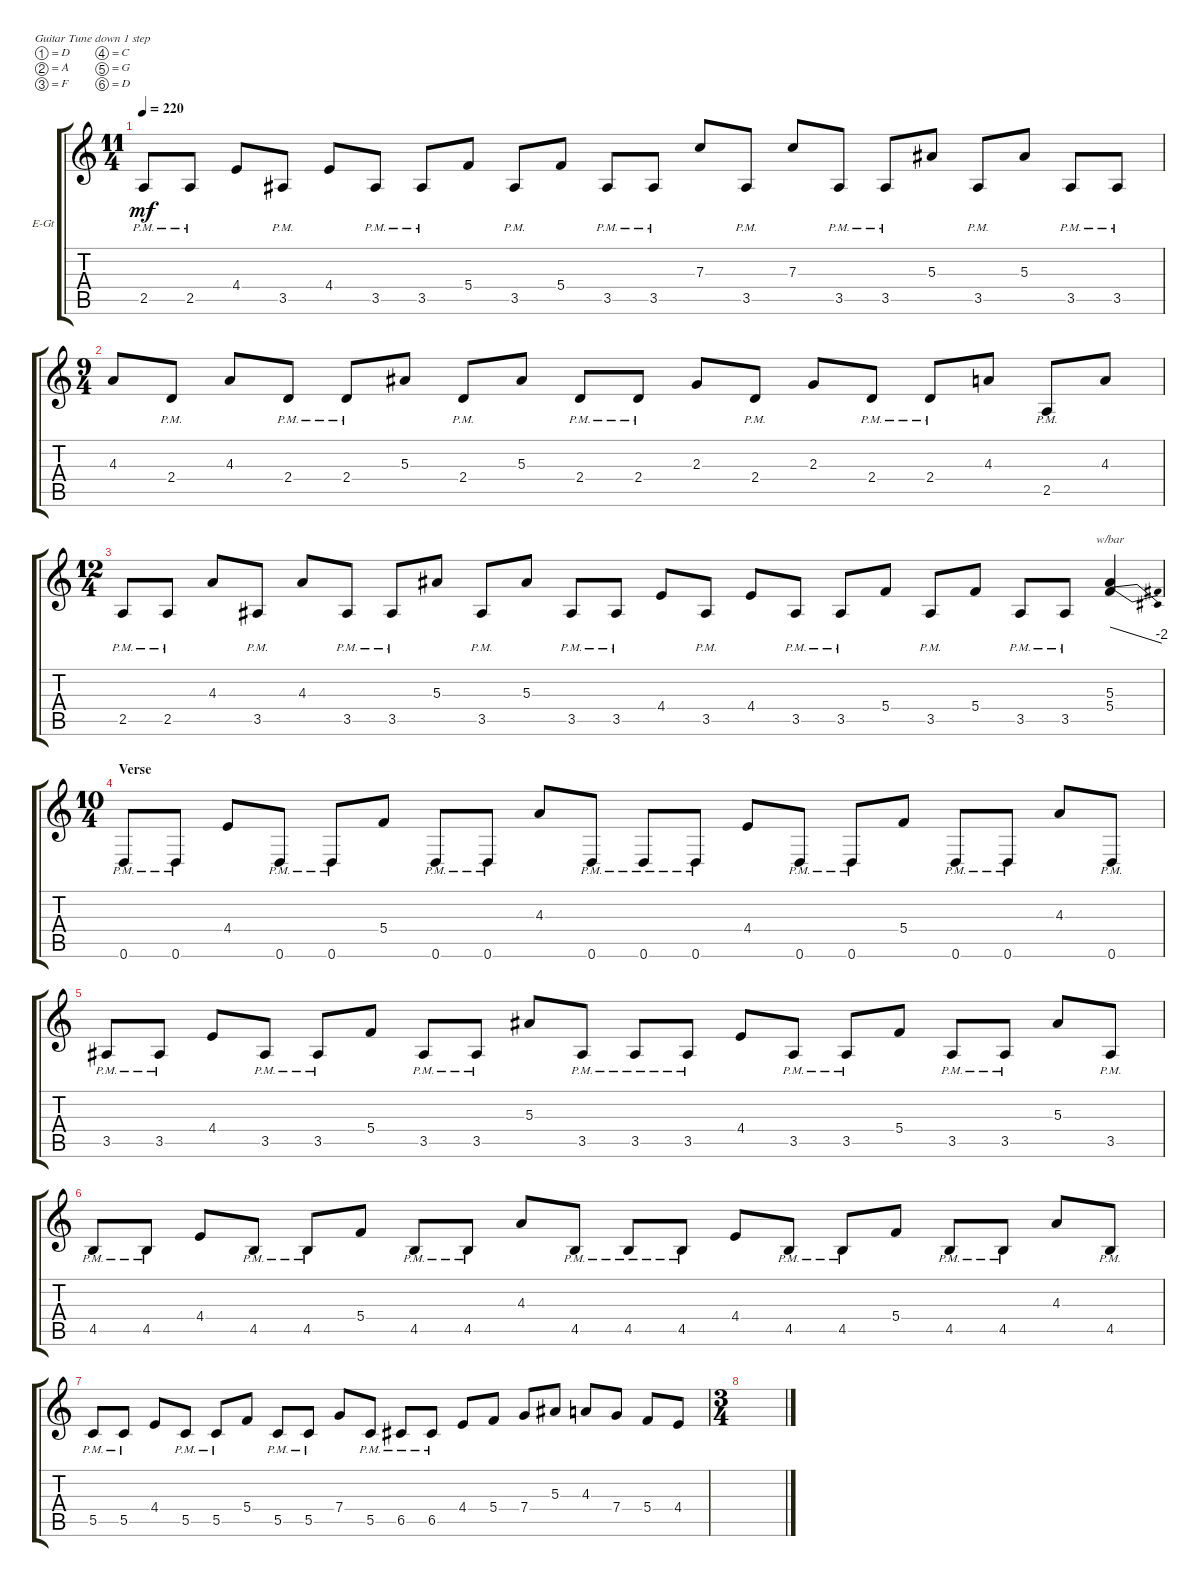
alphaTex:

\defaultSystemsLayout 4
\bracketExtendMode groupsimilarinstruments
\firstSystemTrackNameOrientation horizontal
\otherSystemsTrackNameOrientation horizontal
\track ("Mathieu Pascal" "E-Gt") {instrument distortionguitar}
\staff {score tabs}
\tuning (D4 A3 F3 C3 G2 D2)
\ts (11 4)
\tempo 220
\clef g2
\ks c
2.5{pm}.8{dy mf} 2.5{pm}.8 4.4.8 3.5{pm}.8 4.4.8 3.5{pm}.8 3.5{pm}.8 5.4.8 3.5{pm}.8 5.4.8 3.5{pm}.8 3.5{pm}.8 7.3.8 3.5{pm}.8 7.3.8 3.5{pm}.8 3.5{pm}.8 5.3.8 3.5{pm}.8 5.3.8 3.5{pm}.8 3.5{pm}.8 |
\ts (9 4)
4.3.8 2.4{pm}.8 4.3.8 2.4{pm}.8 2.4{pm}.8 5.3.8 2.4{pm}.8 5.3.8 2.4{pm}.8 2.4{pm}.8 2.3.8 2.4{pm}.8 2.3.8 2.4{pm}.8 2.4{pm}.8 4.3.8 2.5{pm}.8 4.3.8 |
\ts (12 4)
2.5{pm}.8 2.5{pm}.8 4.3.8 3.5{pm}.8 4.3.8 3.5{pm}.8 3.5{pm}.8 5.3.8 3.5{pm}.8 5.3.8 3.5{pm}.8 3.5{pm}.8 4.4.8 3.5{pm}.8 4.4.8 3.5{pm}.8 3.5{pm}.8 5.4.8 3.5{pm}.8 5.4.8 3.5{pm}.8 3.5{pm}.8 (5.4 5.3).4{tbe (dive default 22.2 0 57 -8)} |
\ts (10 4)
\section ("" "Verse")
0.6{pm}.8 0.6{pm}.8 4.4.8 0.6{pm}.8 0.6{pm}.8 5.4.8 0.6{pm}.8 0.6{pm}.8 4.3.8 0.6{pm}.8 0.6{pm}.8 0.6{pm}.8 4.4.8 0.6{pm}.8 0.6{pm}.8 5.4.8 0.6{pm}.8 0.6{pm}.8 4.3.8 0.6{pm}.8 |
3.5{pm}.8 3.5{pm}.8 4.4.8 3.5{pm}.8 3.5{pm}.8 5.4.8 3.5{pm}.8 3.5{pm}.8 5.3.8 3.5{pm}.8 3.5{pm}.8 3.5{pm}.8 4.4.8 3.5{pm}.8 3.5{pm}.8 5.4.8 3.5{pm}.8 3.5{pm}.8 5.3.8 3.5{pm}.8 |
4.5{pm}.8 4.5{pm}.8 4.4.8 4.5{pm}.8 4.5{pm}.8 5.4.8 4.5{pm}.8 4.5{pm}.8 4.3.8 4.5{pm}.8 4.5{pm}.8 4.5{pm}.8 4.4.8 4.5{pm}.8 4.5{pm}.8 5.4.8 4.5{pm}.8 4.5{pm}.8 4.3.8 4.5{pm}.8 |
5.5{pm}.8 5.5{pm}.8 4.4.8 5.5{pm}.8 5.5{pm}.8 5.4.8 5.5{pm}.8 5.5{pm}.8 7.4.8 5.5{pm}.8 6.5{pm}.8 6.5{pm}.8 4.4.8 5.4.8 7.4.8 5.3.8 4.3.8 7.4.8 5.4.8 4.4.8 |
\ts (3 4)
